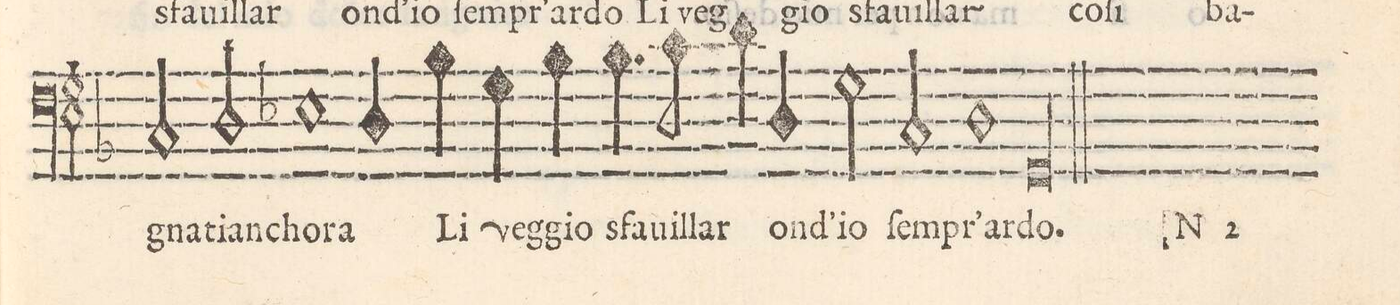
**kern	**text
*I"BASSO	*
*clefF4	*
*k[b-]	*
*met(C)	*
*M2/1	*
=42-	=42-
2C/	-gna-
2D/	ti an-
1E-X	-cho-
=43-	=43-
4D/	-ra
4B-\	Li
4G\	veg-
4B-\	-gio
4.B-\	sfa-
8c\	-uil-
4d\	-lar
4D/	ond'
=44-	=44-
2G\	io
2C/	ſem-
1D	-pr'ar-
=45-	=45-
0GG	-do.
==	==
*-	*-
